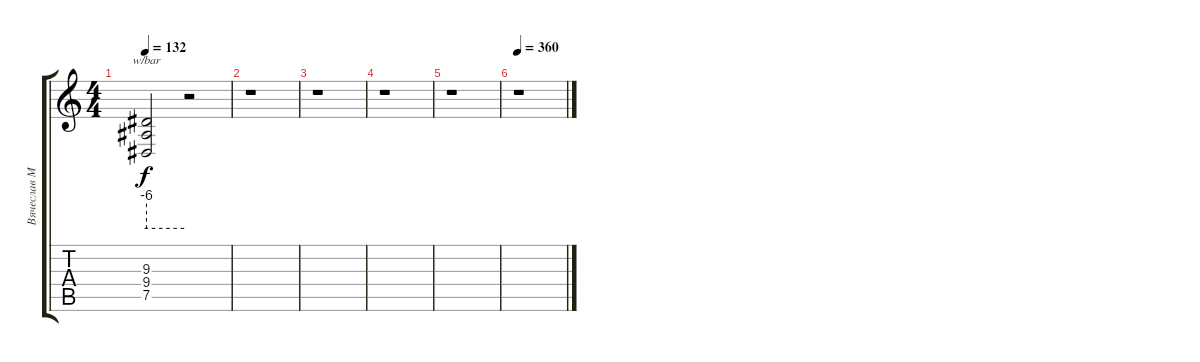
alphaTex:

\track ("Вячеслав Молчанов" "Вячеслав М") {instrument distortionguitar}
\staff {score tabs}
\tuning (Eb4 Bb3 Gb3 Db3 Ab2 Eb2) {hide}
\ts (4 4)
\tempo 132
\clef g2
\ks c
(9.3{t} 9.4{t} 7.5{t}).2{tbe (hold default 0 -24 60 -24) dy f} r.2 |
r.1 |
r.1 |
r.1 |
r.1 |
\tempo 360
r.1
